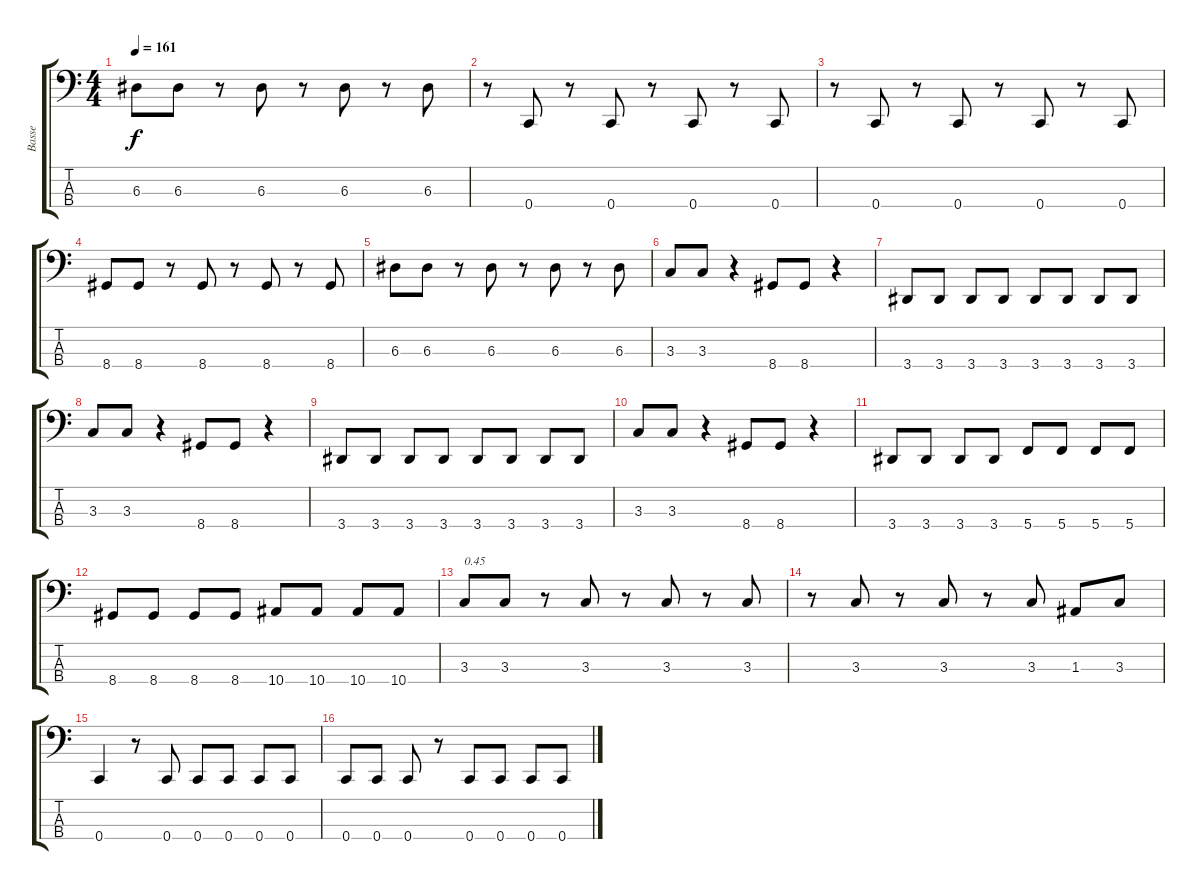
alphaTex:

\track ("Basse" "Basse") {instrument electricbassfinger}
\staff {score tabs}
\tuning (G2 D2 A1 C1) {hide}
\ts (4 4)
\tempo 161
\clef f4
\ks c
6.3.8{dy f} 6.3.8 r.8 6.3.8 r.8 6.3.8 r.8 6.3.8 |
r.8 0.4.8 r.8 0.4.8 r.8 0.4.8 r.8 0.4.8 |
r.8 0.4.8 r.8 0.4.8 r.8 0.4.8 r.8 0.4.8 |
8.4.8 8.4.8 r.8 8.4.8 r.8 8.4.8 r.8 8.4.8 |
6.3.8 6.3.8 r.8 6.3.8 r.8 6.3.8 r.8 6.3.8 |
3.3.8 3.3.8 r.4 8.4.8 8.4.8 r.4 |
3.4.8 3.4.8 3.4.8 3.4.8 3.4.8 3.4.8 3.4.8 3.4.8 |
3.3.8 3.3.8 r.4 8.4.8 8.4.8 r.4 |
3.4.8 3.4.8 3.4.8 3.4.8 3.4.8 3.4.8 3.4.8 3.4.8 |
3.3.8 3.3.8 r.4 8.4.8 8.4.8 r.4 |
3.4.8 3.4.8 3.4.8 3.4.8 5.4.8 5.4.8 5.4.8 5.4.8 |
8.4.8 8.4.8 8.4.8 8.4.8 10.4.8 10.4.8 10.4.8 10.4.8 |
3.3.8{txt "0.45"} 3.3.8 r.8 3.3.8 r.8 3.3.8 r.8 3.3.8 |
r.8 3.3.8 r.8 3.3.8 r.8 3.3.8 1.3.8 3.3.8 |
0.4.4 r.8 0.4.8 0.4.8 0.4.8 0.4.8 0.4.8 |
0.4.8 0.4.8 0.4.8 r.8 0.4.8 0.4.8 0.4.8 0.4.8
